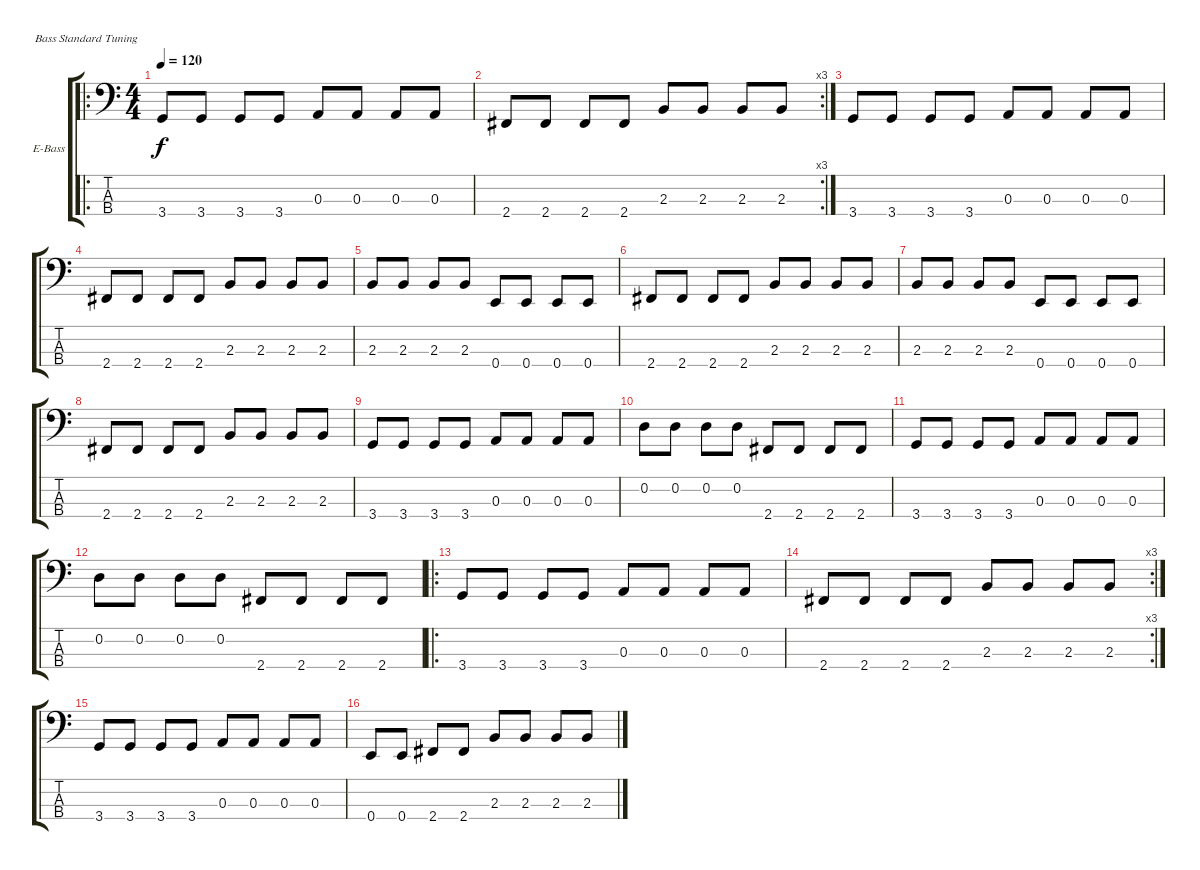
\defaultSystemsLayout 4
\bracketExtendMode groupsimilarinstruments
\firstSystemTrackNameOrientation horizontal
\otherSystemsTrackNameOrientation horizontal
\track ("Electric Bass" "E-Bass") {instrument electricbassfinger}
\staff {score tabs}
\tuning (G2 D2 A1 E1)
\ro
\ts (4 4)
\tempo 120
\clef f4
\ks c
3.4.8{dy f} 3.4.8 3.4.8 3.4.8 0.3.8 0.3.8 0.3.8 0.3.8 |
\rc 3
2.4.8 2.4.8 2.4.8 2.4.8 2.3.8 2.3.8 2.3.8 2.3.8 |
3.4.8 3.4.8 3.4.8 3.4.8 0.3.8 0.3.8 0.3.8 0.3.8 |
2.4.8 2.4.8 2.4.8 2.4.8 2.3.8 2.3.8 2.3.8 2.3.8 |
2.3.8 2.3.8 2.3.8 2.3.8 0.4.8 0.4.8 0.4.8 0.4.8 |
2.4.8 2.4.8 2.4.8 2.4.8 2.3.8 2.3.8 2.3.8 2.3.8 |
2.3.8 2.3.8 2.3.8 2.3.8 0.4.8 0.4.8 0.4.8 0.4.8 |
2.4.8 2.4.8 2.4.8 2.4.8 2.3.8 2.3.8 2.3.8 2.3.8 |
3.4.8 3.4.8 3.4.8 3.4.8 0.3.8 0.3.8 0.3.8 0.3.8 |
0.2.8 0.2.8 0.2.8 0.2.8 2.4.8 2.4.8 2.4.8 2.4.8 |
3.4.8 3.4.8 3.4.8 3.4.8 0.3.8 0.3.8 0.3.8 0.3.8 |
0.2.8 0.2.8 0.2.8 0.2.8 2.4.8 2.4.8 2.4.8 2.4.8 |
\ro
3.4.8 3.4.8 3.4.8 3.4.8 0.3.8 0.3.8 0.3.8 0.3.8 |
\rc 3
2.4.8 2.4.8 2.4.8 2.4.8 2.3.8 2.3.8 2.3.8 2.3.8 |
3.4.8 3.4.8 3.4.8 3.4.8 0.3.8 0.3.8 0.3.8 0.3.8 |
0.4.8 0.4.8 2.4.8 2.4.8 2.3.8 2.3.8 2.3.8 2.3.8
